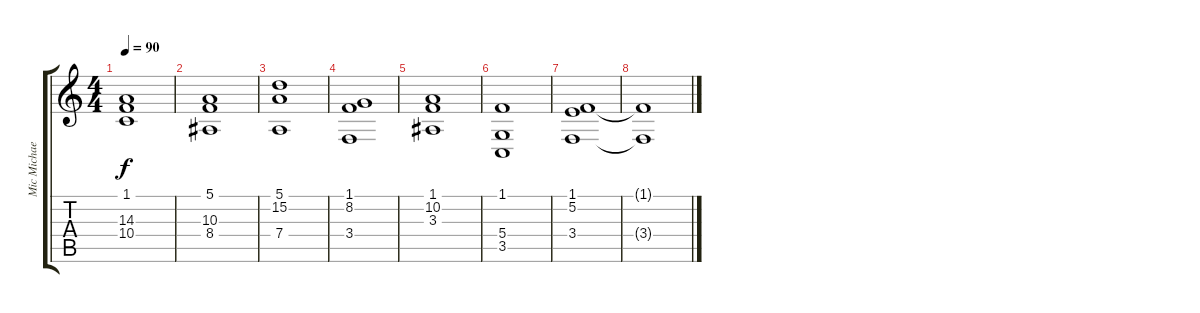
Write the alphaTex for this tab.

\track ("Mic Michaeli" "Mic Michae") {instrument synthstrings1}
\staff {score tabs}
\tuning (E4 B3 G3 D3 A2 E2) {hide}
\ts (4 4)
\tempo 90
\clef g2
\ks c
(1.1 14.3 10.4).1{dy f} |
(5.1 10.3 8.4).1 |
(5.1 15.2 7.4).1 |
(1.1 8.2 3.4).1 |
(1.1 10.2 3.3).1 |
(1.1 5.4 3.5).1 |
(1.1 5.2 3.4).1 |
(1.1{t} 3.4{t}).1
